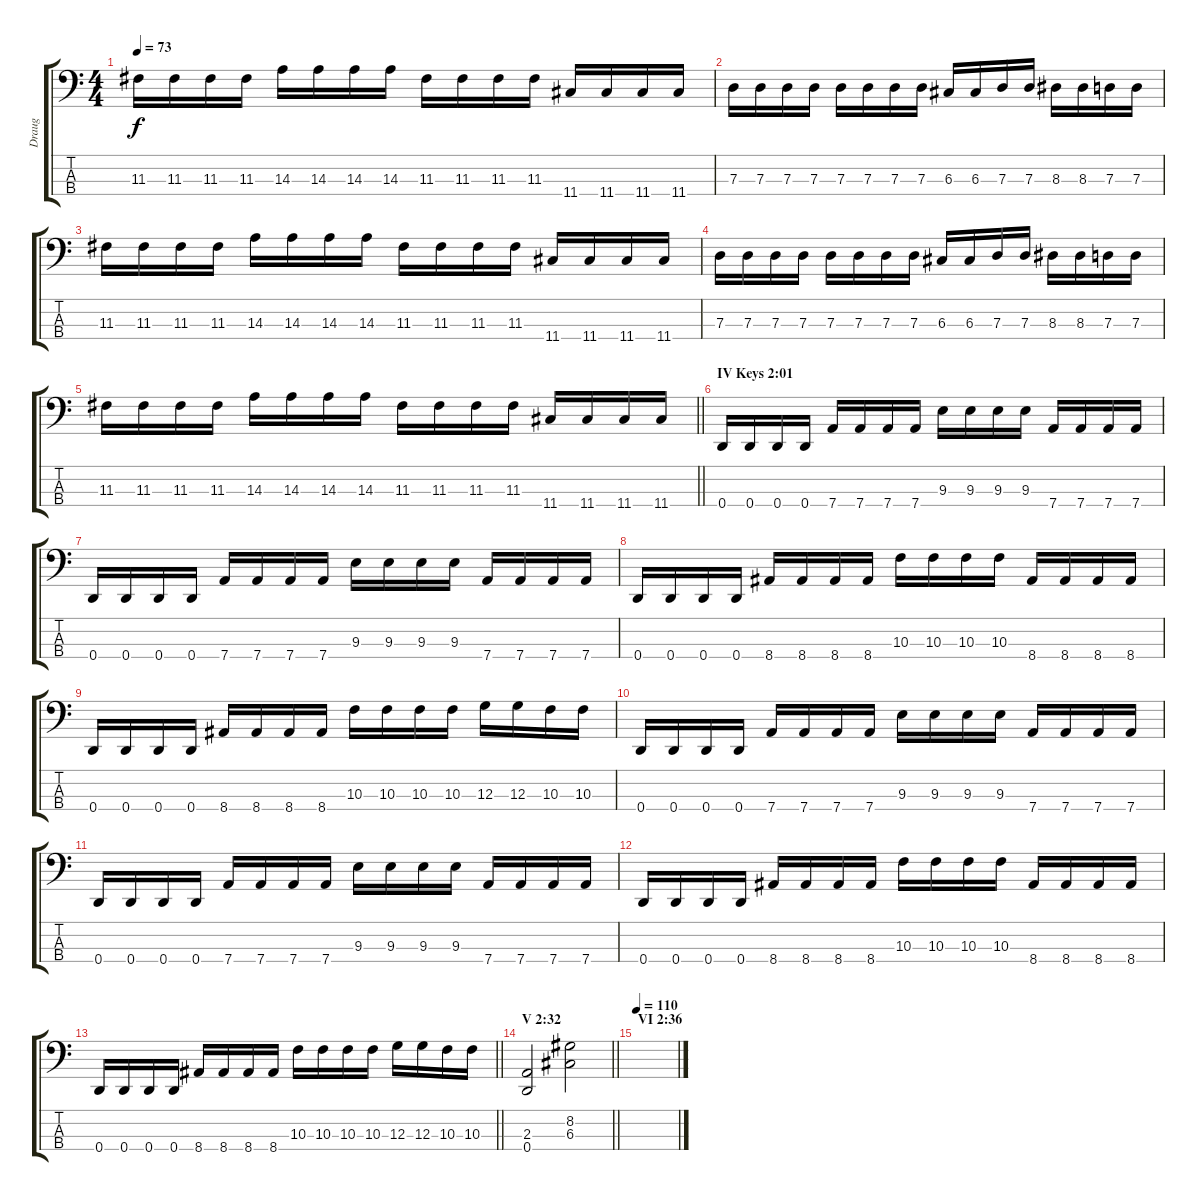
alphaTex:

\track ("Draug" "Draug") {instrument synthbass2}
\staff {score tabs}
\tuning (F2 C2 G1 D1) {hide}
\ts (4 4)
\tempo 73
\clef f4
\ks c
11.3.16{dy f} 11.3.16 11.3.16 11.3.16 14.3.16 14.3.16 14.3.16 14.3.16 11.3.16 11.3.16 11.3.16 11.3.16 11.4.16 11.4.16 11.4.16 11.4.16 |
7.3.16 7.3.16 7.3.16 7.3.16 7.3.16 7.3.16 7.3.16 7.3.16 6.3.16 6.3.16 7.3.16 7.3.16 8.3.16 8.3.16 7.3.16 7.3.16 |
11.3.16 11.3.16 11.3.16 11.3.16 14.3.16 14.3.16 14.3.16 14.3.16 11.3.16 11.3.16 11.3.16 11.3.16 11.4.16 11.4.16 11.4.16 11.4.16 |
7.3.16 7.3.16 7.3.16 7.3.16 7.3.16 7.3.16 7.3.16 7.3.16 6.3.16 6.3.16 7.3.16 7.3.16 8.3.16 8.3.16 7.3.16 7.3.16 |
\barLineRight lightlight
11.3.16 11.3.16 11.3.16 11.3.16 14.3.16 14.3.16 14.3.16 14.3.16 11.3.16 11.3.16 11.3.16 11.3.16 11.4.16 11.4.16 11.4.16 11.4.16 |
\section ("" "IV Keys 2:01")
0.4.16 0.4.16 0.4.16 0.4.16 7.4.16 7.4.16 7.4.16 7.4.16 9.3.16 9.3.16 9.3.16 9.3.16 7.4.16 7.4.16 7.4.16 7.4.16 |
0.4.16 0.4.16 0.4.16 0.4.16 7.4.16 7.4.16 7.4.16 7.4.16 9.3.16 9.3.16 9.3.16 9.3.16 7.4.16 7.4.16 7.4.16 7.4.16 |
0.4.16 0.4.16 0.4.16 0.4.16 8.4.16 8.4.16 8.4.16 8.4.16 10.3.16 10.3.16 10.3.16 10.3.16 8.4.16 8.4.16 8.4.16 8.4.16 |
0.4.16 0.4.16 0.4.16 0.4.16 8.4.16 8.4.16 8.4.16 8.4.16 10.3.16 10.3.16 10.3.16 10.3.16 12.3.16 12.3.16 10.3.16 10.3.16 |
0.4.16 0.4.16 0.4.16 0.4.16 7.4.16 7.4.16 7.4.16 7.4.16 9.3.16 9.3.16 9.3.16 9.3.16 7.4.16 7.4.16 7.4.16 7.4.16 |
0.4.16 0.4.16 0.4.16 0.4.16 7.4.16 7.4.16 7.4.16 7.4.16 9.3.16 9.3.16 9.3.16 9.3.16 7.4.16 7.4.16 7.4.16 7.4.16 |
0.4.16 0.4.16 0.4.16 0.4.16 8.4.16 8.4.16 8.4.16 8.4.16 10.3.16 10.3.16 10.3.16 10.3.16 8.4.16 8.4.16 8.4.16 8.4.16 |
\barLineRight lightlight
0.4.16 0.4.16 0.4.16 0.4.16 8.4.16 8.4.16 8.4.16 8.4.16 10.3.16 10.3.16 10.3.16 10.3.16 12.3.16 12.3.16 10.3.16 10.3.16 |
\section ("" "V 2:32")
\barLineRight lightlight
(2.3 0.4).2 (8.2 6.3).2 |
\section ("" "VI 2:36")
\tempo 110
